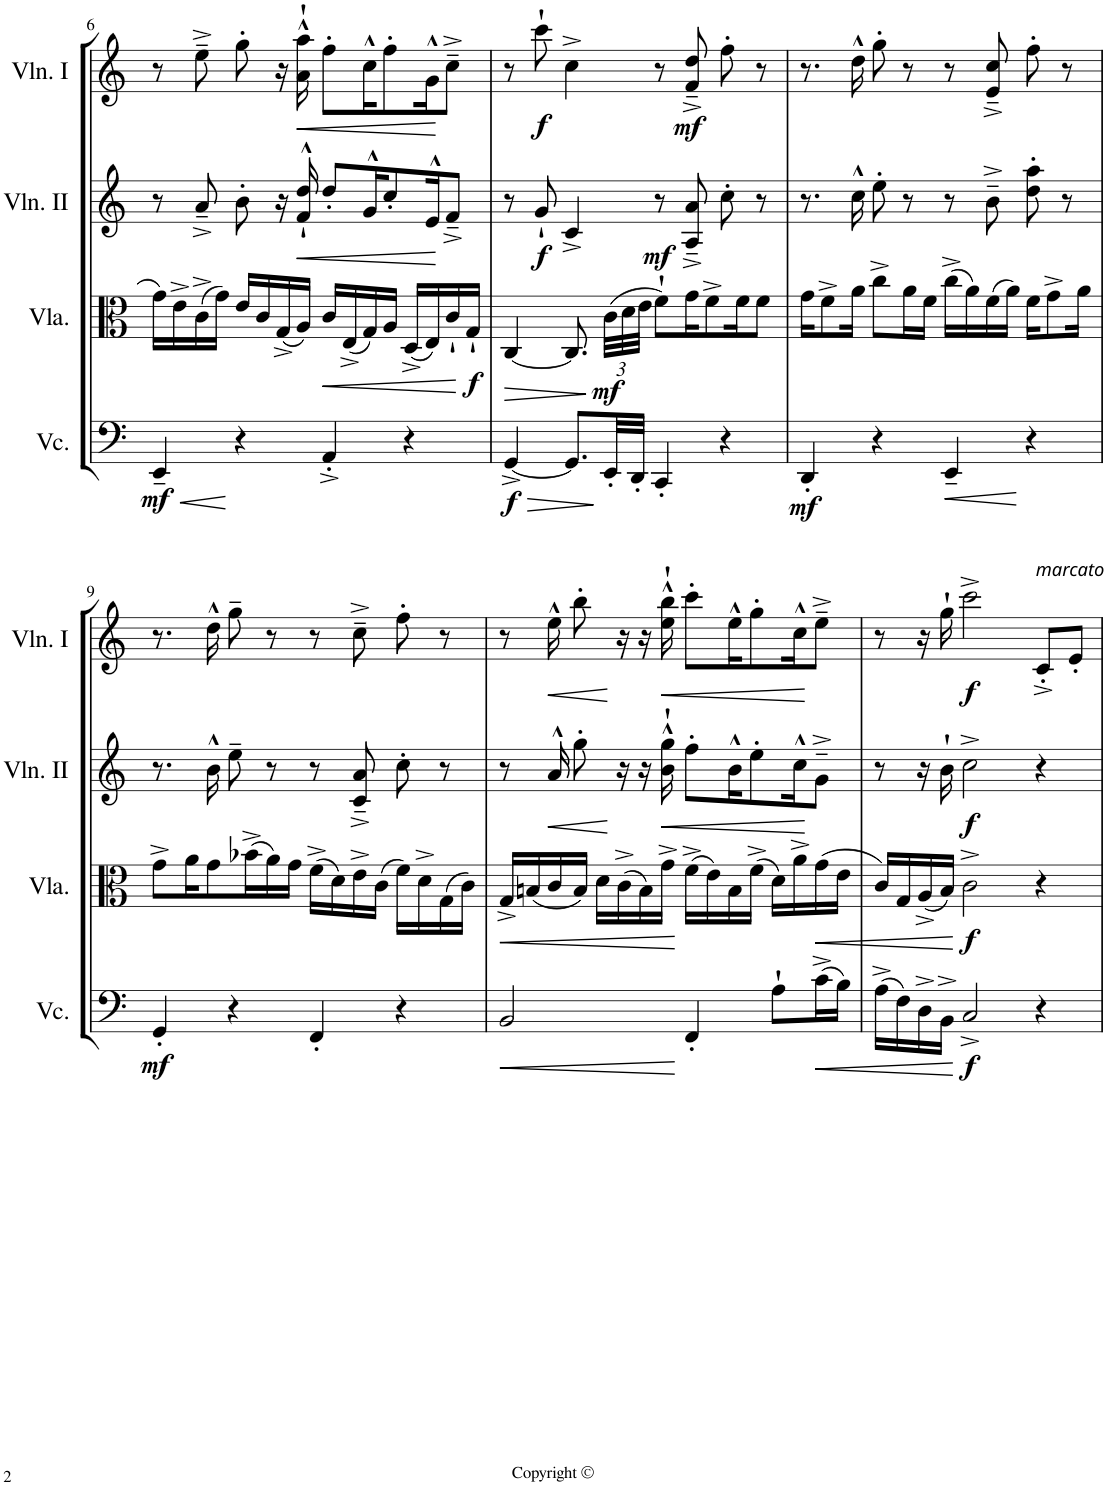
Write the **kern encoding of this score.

**kern	**dynam	**kern	**dynam	**kern	**dynam	**kern	**dynam
*part4	*part4	*part3	*part3	*part2	*part2	*part1	*part1
*staff4	*staff4	*staff3	*staff3	*staff2	*staff2	*staff1	*staff1
*I"Violoncello	*	*I"Viola	*	*I"Violin II	*	*I"Violin I	*
*I'Vc.	*	*I'Vla.	*	*I'Vln. II	*	*I'Vln. I	*
!!LO:PB:g=z
*clefF4	*	*clefC3	*	*clefG2	*	*clefG2	*
*k[]	*	*k[]	*	*k[]	*	*k[]	*
*M4/4	*	*M4/4	*	*M4/4	*	*M4/4	*
=6	=6	=6	=6	=6	=6	=6	=6
!	!LO:HP:b	!	!	!	!	!	!
!	!LO:DY:n=1:b	!	!	!	!	!	!
4EE~/	< mf	16g\LL	.	8r	.	8r	.
.	.	16e^\	.	.	.	.	.
.	.	(16c^\	.	8a~^/	.	8ee~^\	.
.	.	16g\JJ)	.	.	.	.	.
4r	.	16e/LL	.	8b'\	.	8gg'\	.
.	.	16c/	.	.	.	.	.
.	.	(16G^/	.	16r	.	16r	.
!	!	!	!	!	!LO:HP:b	!	!LO:HP:b
.	.	16A/JJ)	.	16f/^^` 16dd/^^`	<	16a\^^` 16aa\^^`	<
!	!	!	!LO:HP:b	!	!	!	!
4AA'^/	.	16c/LL	<	8dd'/L	.	8ff'\L	.
.	.	(16E^/	.	.	.	.	.
.	.	16G/)	.	16g^^/K	.	16cc^^\K	.
.	.	16A/JJ	.	8cc'/	.	8ff'\	.
4r	.	(16D^/LL	.	.	.	.	.
.	.	16E/)	.	16e^^/K	.	16g^^\K	.
.	.	16c`/	.	8f~^/J	.	8cc~^\J	[
!	!	!	!LO:DY:b	!	!	!	!
.	.	16G`/JJ	f	.	.	.	.
=7	=7	=7	=7	=7	=7	=7	=7
!	!LO:HP:b	!	!LO:HP:b	!	!	!	!
!	!LO:DY:n=1:b	!	!	!	!	!	!
[4GG^/	> f	[4C/	>	8r	.	8r	.
!	!	!	!	!	!LO:DY:b	!	!LO:DY:b
.	.	.	.	8g`/	f	8ccc`\	f
8.GG/L]	.	8.C/]	.	4c^/	.	4cc^\	.
*	*	*Xbrackettup	*	*	*	*	*
!	!	!	!LO:DY:n=1:b	!	!	!	!
32EE'/LL	[	(48c\LLL	[ mf	.	.	.	.
.	.	48d\	.	.	.	.	.
32DD'/JJJ	.	.	.	.	.	.	.
.	.	48e\JJJ	.	.	.	.	.
!	!	!	!	!	!LO:DY:b	!	!
4CC'/	.	8f`\L)	.	8r	mf	8r	.
!	!	!	!	!	!	!	!LO:DY:b
.	.	16g\K	.	8A/~^ 8a/~^	.	8f/~^ 8dd/~^	mf
.	.	8f^\	.	.	.	.	.
4r	.	.	.	8cc'\	.	8ff'\	.
.	.	16f\K	.	.	.	.	.
.	.	8f\J	.	8r	.	8r	.
=8	=8	=8	=8	=8	=8	=8	=8
!	!LO:DY:b	!	!	!	!	!	!
4DD'/	mf	16g\KL	.	8.r	.	8.r	.
.	.	8f^\	.	.	.	.	.
.	.	16a\Jk	.	16cc^^\	.	16dd^^\	.
4r	.	8cc^\L	.	8ee'\	.	8gg'\	.
.	.	16a\L	.	8r	.	8r	.
.	.	16f\JJ	.	.	.	.	.
!	!LO:HP:b	!	!	!	!	!	!
4EE~/	<	(16cc^\LL	.	8r	.	8r	.
.	.	16a\)	.	.	.	.	.
.	.	(16f\	.	8b~^\	.	8e/~^ 8cc/~^	.
.	.	16a\JJ)	.	.	.	.	.
4r	]	16f\KL	.	8dd\' 8aa\'	.	8ff'\	.
.	.	8g^\	.	.	.	.	.
.	.	.	.	8r	.	8r	.
.	.	16a\Jk	.	.	.	.	.
!!LO:LB:g=z
=9	=9	=9	=9	=9	=9	=9	=9
!	!LO:DY:b	!	!	!	!	!	!
4GG'/	mf	8g^\L	.	8.r	.	8.r	.
.	.	16a\K	.	.	.	.	.
.	.	8g\	.	16b^^\	.	16dd^^\	.
4r	.	.	.	8ee~\	.	8gg~\	.
.	.	(16b-X^\L	.	.	.	.	.
.	.	16a\)	.	8r	.	8r	.
.	.	16g\JJ	.	.	.	.	.
4FF'/	.	(16f^\LL	.	8r	.	8r	.
.	.	16d\)	.	.	.	.	.
.	.	16e^\	.	8c/~^ 8a/~^	.	8cc~^\	.
.	.	(16c\JJ	.	.	.	.	.
4r	.	16f\LL)	.	8cc'\	.	8ff'\	.
.	.	16d^\	.	.	.	.	.
.	.	(16G\	.	8r	.	8r	.
.	.	16c\JJ)	.	.	.	.	.
=10	=10	=10	=10	=10	=10	=10	=10
!	!LO:HP:b	!	!LO:HP:b	!	!	!	!
2BB/	<	16G^/LL	<	8r	.	8r	.
.	.	(16Bn/	.	.	.	.	.
!	!	!	!	!	!LO:HP:b	!	!LO:HP:b
.	.	16c/	.	16a^^/	<	16ee^^\	<
.	.	16B/JJ)	.	8gg'\	.	8bb'\	.
.	.	16d\LL	.	.	.	.	.
.	.	(16c^\	.	16r	[	16r	[
.	.	16B\)	.	16r	.	16r	.
!	!	!	!	!	!	!	!LO:HP:b
.	.	16g^\JJ	.	16b\^^` 16gg\^^`	.	16ee\^^` 16bb\^^`	<
4FF'/	[	(16f^\LL	]	8ff'\L	.	8ccc'\L	.
.	.	16e\)	.	.	.	.	.
.	.	16B\	.	16b^^\K	.	16ee^^\K	.
.	.	(16f^\JJ	.	8ee'\	.	8gg'\	.
8A`\L	.	16d\LL)	.	.	.	.	.
.	.	16a^\	.	16cc^^\K	.	16cc^^\K	.
(16c^\L	.	(16g\	.	8g~^\J	[	8ee~^\J	[
16B\JJ)	.	16e\JJ	.	.	.	.	.
=11	=11	=11	=11	=11	=11	=11	=11
(16A^\LL	.	16c/LL)	.	8r	.	8r	.
16F\)	.	16G/	.	.	.	.	.
16D^\	.	(16A^/	.	16r	.	16r	.
16BB^\JJ	.	16B/JJ)	.	16b`\	.	16gg`\	.
!	!LO:DY:n=1:b	!	!LO:DY:n=1:b	!	!LO:DY:b	!	!LO:DY:b
2C^/	[ f	2c^\	[ f	2cc^\	f	2ccc^\	f
!	!	!	!	!	!	!LO:TX:a:i:t=marcato	!
4r	.	4r	.	4r	.	8c'^/L	.
.	.	.	.	.	.	8e'/J	.
=	=	=	=	=	=	=	=
*-	*-	*-	*-	*-	*-	*-	*-
